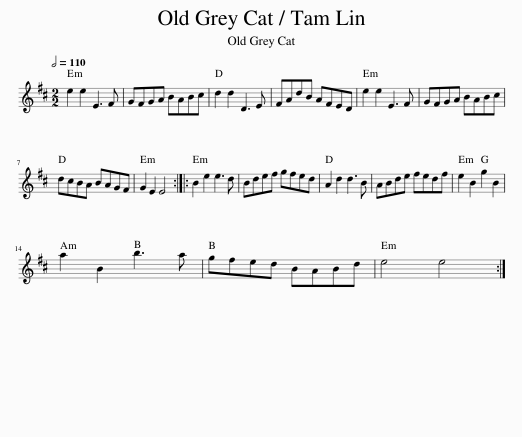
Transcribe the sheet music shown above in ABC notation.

X:1
L:1/8
Q:1/2=110
M:2/2
I:linebreak $
K:D
V:1 treble
V:1
 e2 e2 E3 F | GFGA BABc | d2 d2 D3 E | FAdB AFED | e2 e2 E3 F | %5
 GFGA BABc |$ dcBA BAGF | G2 E2 E4 :: B2 e2 e3 d | Bdef gfed | %10
 A2 d2 d3 B | ABde fedf | e2 B2 g2 B2 |$ a2 B2 b3 a | gfed BABd | %15
 e4 e4 :| %16
